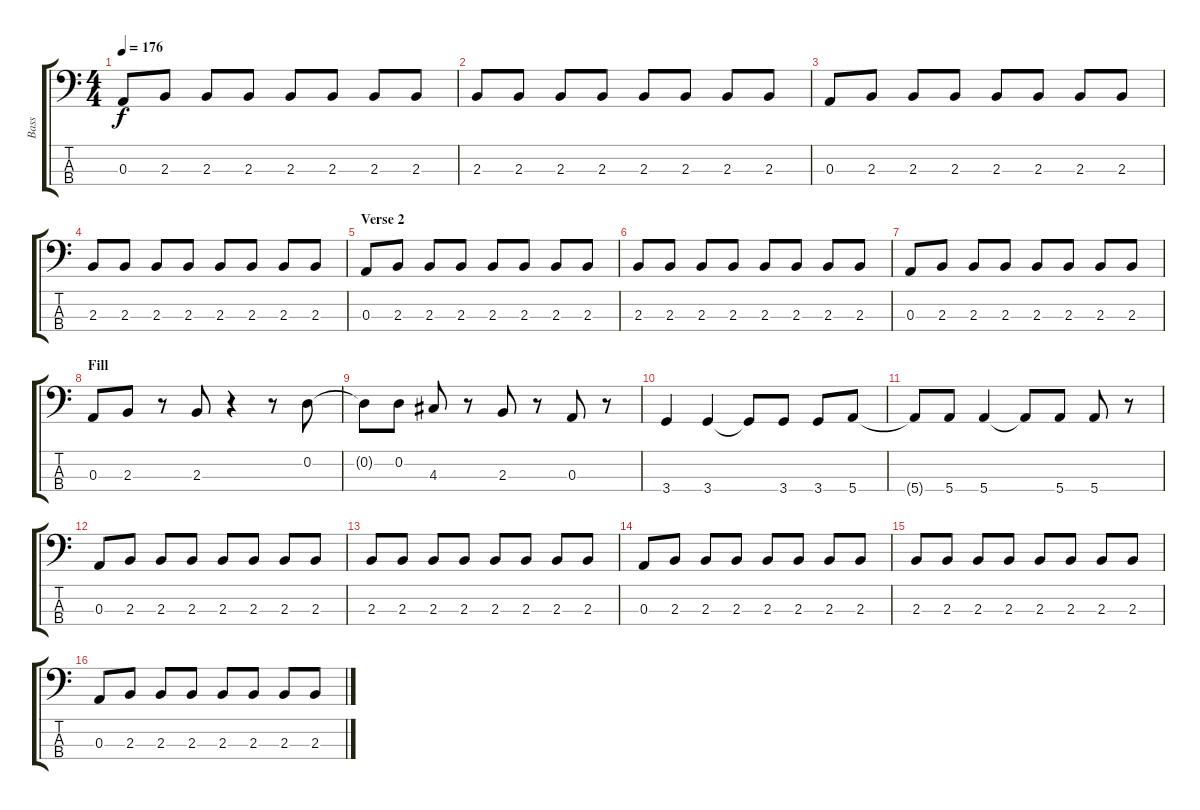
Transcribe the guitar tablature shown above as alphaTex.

\track ("Bass" "Bass") {instrument electricbasspick}
\staff {score tabs}
\tuning (G2 D2 A1 E1) {hide}
\ts (4 4)
\tempo 176
\clef f4
\ks c
0.3.8{dy f} 2.3.8 2.3.8 2.3.8 2.3.8 2.3.8 2.3.8 2.3.8 |
2.3.8 2.3.8 2.3.8 2.3.8 2.3.8 2.3.8 2.3.8 2.3.8 |
0.3.8 2.3.8 2.3.8 2.3.8 2.3.8 2.3.8 2.3.8 2.3.8 |
2.3.8 2.3.8 2.3.8 2.3.8 2.3.8 2.3.8 2.3.8 2.3.8 |
\section ("" "Verse 2")
0.3.8 2.3.8 2.3.8 2.3.8 2.3.8 2.3.8 2.3.8 2.3.8 |
2.3.8 2.3.8 2.3.8 2.3.8 2.3.8 2.3.8 2.3.8 2.3.8 |
0.3.8 2.3.8 2.3.8 2.3.8 2.3.8 2.3.8 2.3.8 2.3.8 |
\section ("" "Fill")
0.3.8 2.3.8 r.8 2.3.8 r.4 r.8 0.2.8 |
0.2{t}.8 0.2.8 4.3.8 r.8 2.3.8 r.8 0.3.8 r.8 |
3.4.4 3.4.4 3.4{t}.8 3.4.8 3.4.8 5.4.8 |
5.4{t}.8 5.4.8 5.4.4 5.4{t}.8 5.4.8 5.4.8 r.8 |
0.3.8 2.3.8 2.3.8 2.3.8 2.3.8 2.3.8 2.3.8 2.3.8 |
2.3.8 2.3.8 2.3.8 2.3.8 2.3.8 2.3.8 2.3.8 2.3.8 |
0.3.8 2.3.8 2.3.8 2.3.8 2.3.8 2.3.8 2.3.8 2.3.8 |
2.3.8 2.3.8 2.3.8 2.3.8 2.3.8 2.3.8 2.3.8 2.3.8 |
0.3.8 2.3.8 2.3.8 2.3.8 2.3.8 2.3.8 2.3.8 2.3.8
